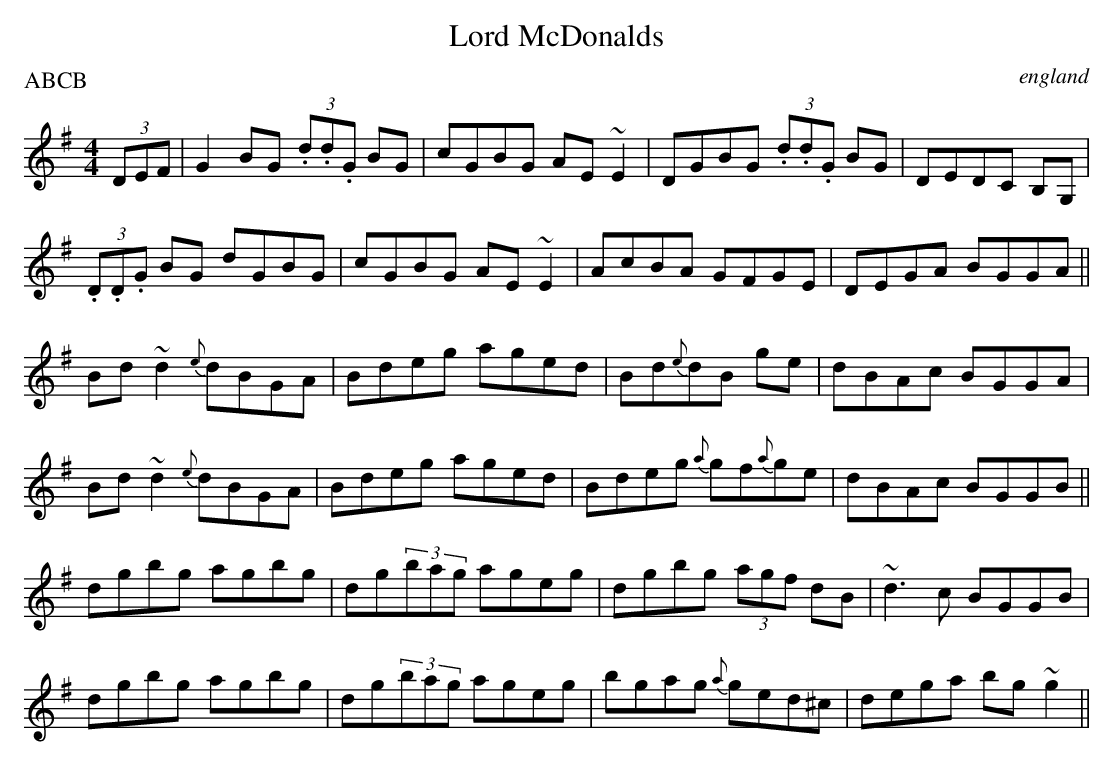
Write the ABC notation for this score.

X:1
T:Lord McDonalds
O:england
P:ABCB
M:4/4
K:G
(3DEF | G2BG (3.d.d.G BG | cGBG AE~E2 | DGBG (3.d.d.G BG | DEDC B,G,+G,2D2+ |
(3.D.D.G BG dGBG | cGBG AE~E2 | AcBA GFGE | DEGA BGGA ||
Bd~d2 {e}dBGA | Bdeg aged | Bd{e}dB +d2D2+ge | dBAc BGGA |
Bd~d2 {e}dBGA | Bdeg aged | Bdeg {a}gf{a}ge | dBAc BGGB ||
dgbg agbg | dg(3bag ageg | dgbg (3agf dB | ~d3c BGGB |
dgbg agbg | dg(3bag ageg | bgag {a}ged^c | dega bg~g2 ||
